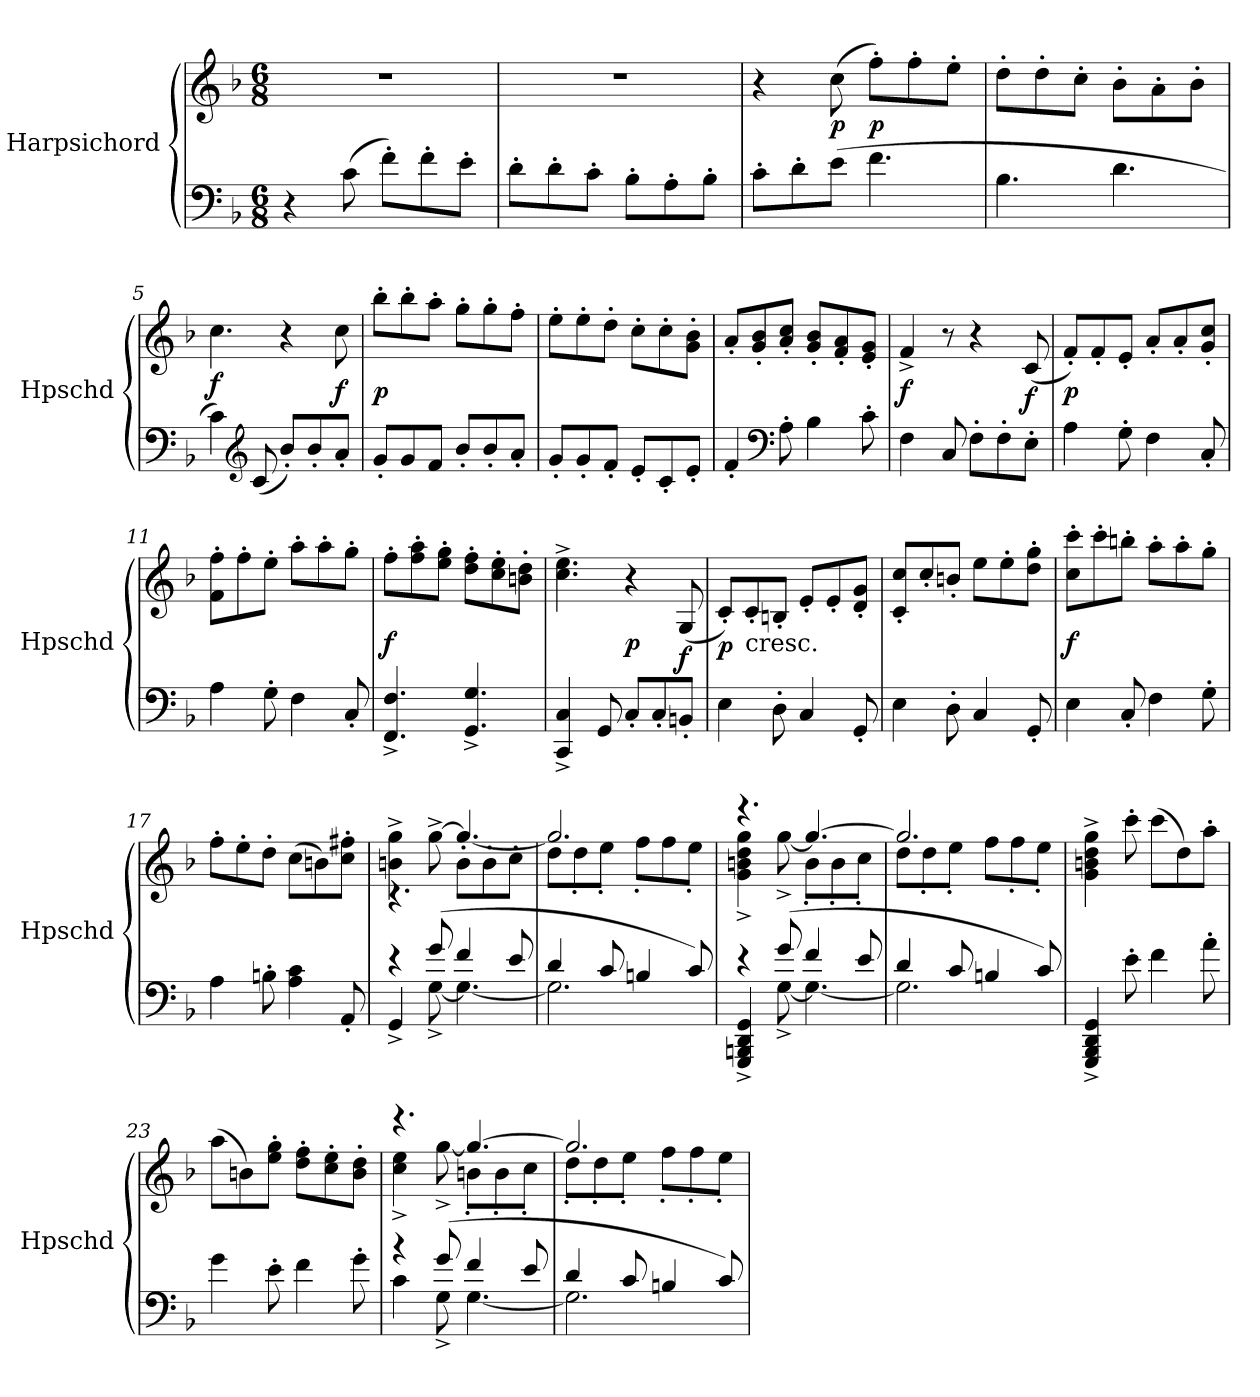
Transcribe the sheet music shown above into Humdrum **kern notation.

**kern	**kern	**dynam
*part1	*part1	*part1
*staff2	*staff1	*staff1/2
*I"Harpsichord	*	*
*I'Hpschd	*	*
*clefF4	*clefG2	*
*k[b-]	*k[b-]	*
*F:	*F:	*
*M6/8	*M6/8	*
*MM198	*MM198	*
=1	=1	=1
4r	2.r	.
(8c\	.	.
8f'\L)	.	.
8f'\	.	.
8e'\J	.	.
=2	=2	=2
8d'\L	2.r	.
8d'\	.	.
8c'\J	.	.
8B-'\L	.	.
8A'\	.	.
8B-'\J	.	.
=3	=3	=3
8c'\L	4r	.
8d'\	.	.
(8e\J	(8cc\	p
4.f\	8ff'\L)	p
.	8ff'\	.
.	8ee'\J	.
=4	=4	=4
4.B-\	8dd'\L	.
.	8dd'\	.
.	8cc'\J	.
4.d\	8b-'\L	.
.	8a'\	.
.	8b-'\J	.
=5	=5	=5
4c\)	4.cc\	f
*clefG2	*	*
(8c/	.	.
8b-'/L)	4r	.
8b-'/	.	.
8a'/J	8cc\	f
=6	=6	=6
8g'/L	8bb-'\L	p
8g/	8bb-'\	.
8f/J	8aa'\J	.
8b-'/L	8gg'\L	.
8b-'/	8gg'\	.
8a'/J	8ff'\J	.
=7	=7	=7
8g'/L	8ee'\L	.
8g'/	8ee'\	.
8f'/J	8dd'\J	.
8e'/L	8cc'\L	.
8c'/	8cc'\	.
8e'/J	8g'\ 8b-'\J	.
=8	=8	=8
4f'/	8a'/L	.
.	8g'/ 8b-'/	.
*clefF4	*	*
8A'\	8a'/ 8cc'/J	.
4B-\	8g'/ 8b-'/L	.
.	8f'/ 8a'/	.
8c'\	8e'/ 8g'/J	.
=9	=9	=9
4F\	4f^/	f
8C/	8r	.
8F'\L	4r	.
8F'\	.	.
8E'\J	(8c/	f
=10	=10	=10
4A\	8f'/L)	p
.	8f'/	.
8G'\	8e'/J	.
4F\	8a'/L	.
.	8a'/	.
8C'/	8g'/ 8cc'/J	.
=11	=11	=11
4A\	8f'\ 8ff'\L	.
.	8ff'\	.
8G'\	8ee'\J	.
4F\	8aa'\L	.
.	8aa'\	.
8C'/	8gg'\J	.
=12	=12	=12
4.FF^/ 4.F^/	8ff'\L	f
.	8ff'\ 8aa'\	.
.	8ee'\ 8gg'\J	.
4.GG^/ 4.G^/	8dd'\ 8ff'\L	.
.	8cc'\ 8ee'\	.
.	8bn'\ 8dd'\J	.
=13	=13	=13
4CC^/ 4C^/	4.cc^\ 4.ee^\	.
8GG/	.	.
8C'/L	4r	p
8C'/	.	.
8BBn'/J	(8G/	f
=14	=14	=14
4E\	8c'/L)	p
!	!LO:TX:c:t=cresc.	!
.	8c'/	.
8D'\	8Bn'/J	.
4C/	8e'/L	.
.	8e'/	.
8GG'/	8d'/ 8g'/J	.
=15	=15	=15
4E\	8c'/ 8cc'/L	.
.	8cc'/	.
8D'\	8bn'/J	.
4C/	8ee\L	.
.	8ee'\	.
8GG'/	8dd'\ 8gg'\J	.
=16	=16	=16
4E\	8cc'\ 8ccc'\L	f
.	8ccc'\	.
8C'/	8bbn'\J	.
4F\	8aa'\L	.
.	8aa'\	.
8G'\	8gg'\J	.
=17	=17	=17
4A\	8ff'\L	.
.	8ee'\	.
8Bn'\	8dd'\J	.
4A\ 4c\	(8cc\L	.
.	8bn\)	.
8AA'/	8cc'\ 8ff#X'\J	.
=18	=18	=18
*^	*^	*
4r	4GG^/	4bn^\ 4gg^\	4.r	.
(8g/	[8G^\	[8gg^\	.	.
4f/	4.G\_	8b'\L	4.gg/_	.
.	.	8b'\	.	.
8e/	.	8cc'\J	.	.
=19	=19	=19	=19	=19
4d/	2.G\]	2.gg/]	8dd\L	.
.	.	.	8dd'\	.
8c/	.	.	8ee'\J	.
4Bn/	.	.	8ff'\L	.
.	.	.	8ff\	.
8c/)	.	.	8ee'\J	.
=20	=20	=20	=20	=20
4r	4GGG^/ 4BBBn^/ 4DD^/ 4GG^/	4.r	4g^\ 4bn^\ 4dd^\ 4gg^\	.
(8g/	[8G^\	.	[8gg^\	.
4f/	4.G\_	4.gg/_	8b'\L	.
.	.	.	8b'\	.
8e/	.	.	8cc'\J	.
=21	=21	=21	=21	=21
4d/	2.G\]	2.gg/]	8dd\L	.
.	.	.	8dd'\	.
8c/	.	.	8ee'\J	.
4Bn/	.	.	8ff\L	.
.	.	.	8ff'\	.
8c/)	.	.	8ee'\J	.
*v	*v	*	*	*
*	*v	*v	*
=22	=22	=22
4GGG^/ 4BBB-^/ 4DD^/ 4GG^/	4g^\ 4bn^\ 4dd^\ 4gg^\	.
8e'\	8ccc'\	.
4f\	(8ccc\L	.
.	8dd\)	.
8a'\	8aa'\J	.
=23	=23	=23
4g\	(8aa\L	.
.	8bn\)	.
8e'\	8ee'\ 8gg'\J	.
4f\	8dd'\ 8ff'\L	.
.	8cc'\ 8ee'\	.
8g'\	8b'\ 8dd'\J	.
=24	=24	=24
*^	*^	*
4r	4c\	4.r	4cc^\ 4ee^\	.
(8g/	8G^\	.	[8gg^\	.
4f/	[4.G\	4.gg/_	8bn'\L	.
.	.	.	8b'\	.
8e/	.	.	8cc'\J	.
=25	=25	=25	=25	=25
4d/	2.G\]	2.gg/]	8dd'\L	.
.	.	.	8dd'\	.
8c/	.	.	8ee'\J	.
4Bn/	.	.	8ff'\L	.
.	.	.	8ff'\	.
8c/)	.	.	8ee'\J	.
*v	*v	*	*	*
*	*v	*v	*
=	=	=
*-	*-	*-
